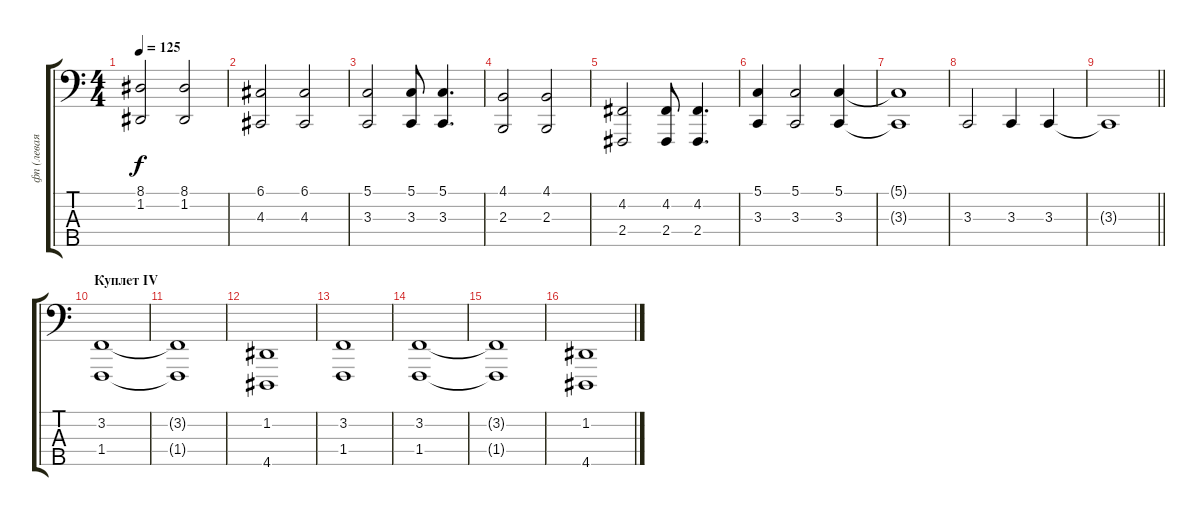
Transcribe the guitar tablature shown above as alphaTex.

\track ("фп (левая рука)" "фп (левая ") {instrument acousticgrandpiano}
\staff {score tabs}
\tuning (G2 D2 A1 E1 B0) {hide}
\ts (4 4)
\tempo 125
\clef f4
\ks c
(8.1 1.2).2{dy f} (8.1 1.2).2 |
(6.1 4.3).2 (6.1 4.3).2 |
(5.1 3.3).2 (5.1 3.3).8 (5.1 3.3).4{d} |
(4.1 2.3).2 (4.1 2.3).2 |
(4.2 2.4).2 (4.2 2.4).8 (4.2 2.4).4{d} |
(5.1 3.3).4 (5.1 3.3).2 (5.1 3.3).4 |
(5.1{t} 3.3{t}).1 |
3.3.2 3.3.4 3.3.4 |
\barLineRight lightlight
3.3{t}.1 |
\section ("" "Куплет IV")
(3.2 1.4).1 |
(3.2{t} 1.4{t}).1 |
(1.2 4.5).1 |
(3.2 1.4).1 |
(3.2 1.4).1 |
(3.2{t} 1.4{t}).1 |
(1.2 4.5).1
